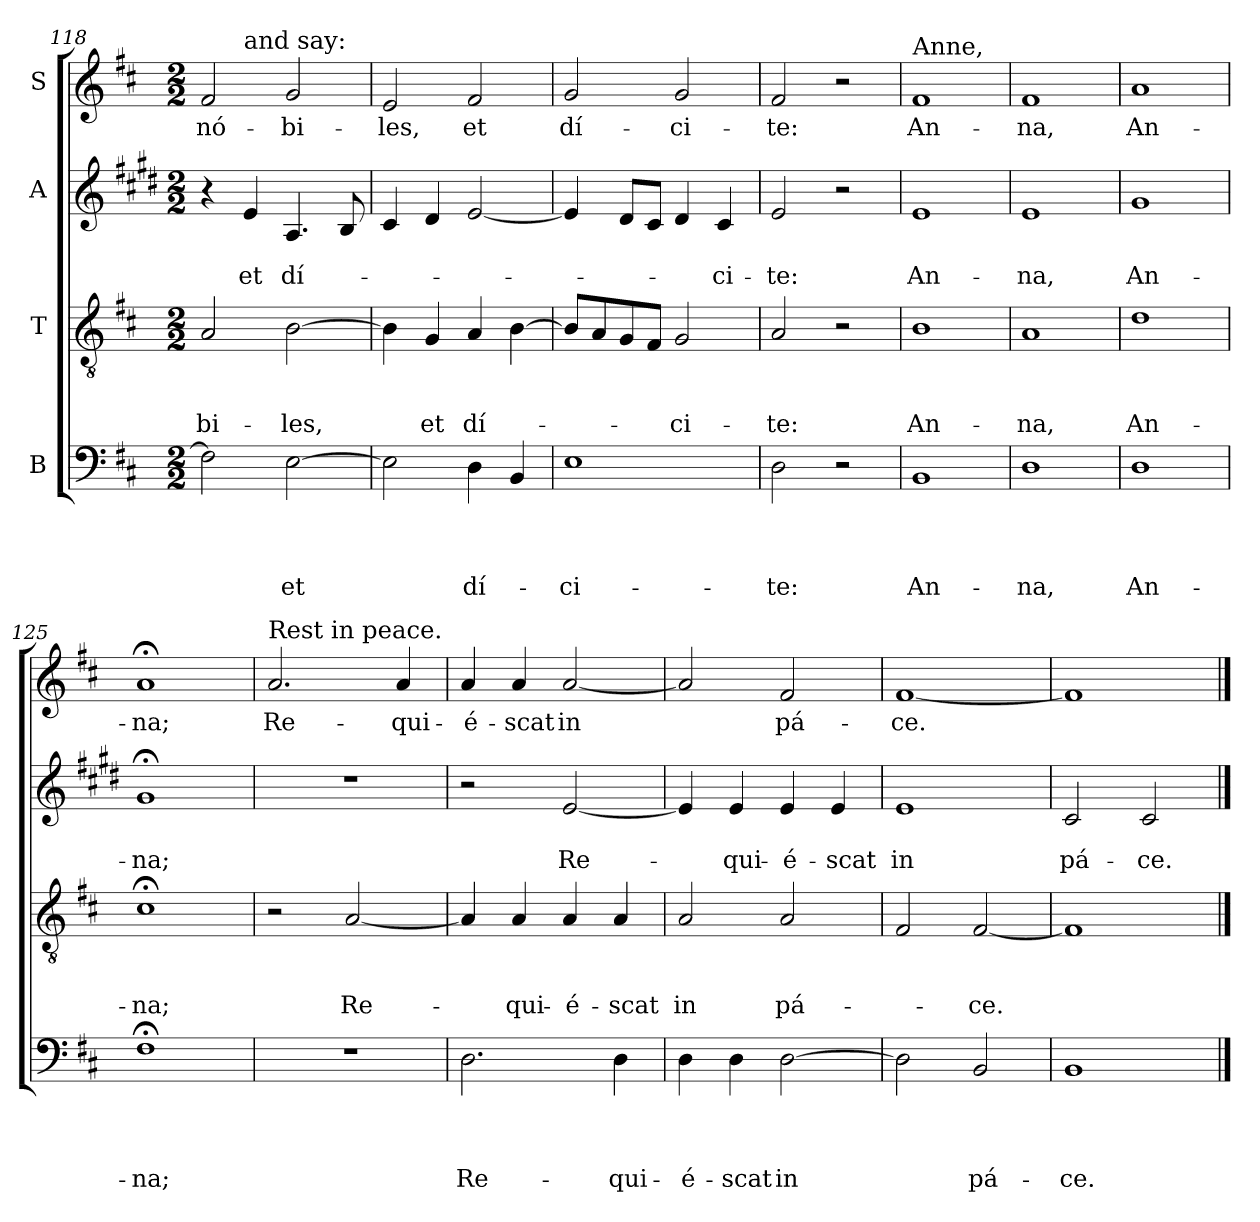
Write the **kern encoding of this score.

**kern	**text	**text	**text	**text	**kern	**text	**text	**text	**kern	**text	**text	**kern	**text
*part4	*part4	*part4	*part4	*part4	*part3	*part3	*part3	*part3	*part2	*part2	*part2	*part1	*part1
*staff4	*staff4	*staff4	*staff4	*staff4	*staff3	*staff3	*staff3	*staff3	*staff2	*staff2	*staff2	*staff1	*staff1
*I"B	*	*	*	*	*I"T	*	*	*	*I"A	*	*	*I"S	*
!!LO:LB:g=z
*clefF4	*	*	*	*	*clefGv2	*	*	*	*clefG2	*	*	*clefG2	*
*	*	*	*	*	*	*	*	*	*ITrd1c2	*	*	*	*
*k[f#c#]	*	*	*	*	*k[f#c#]	*	*	*	*k[f#c#]	*	*	*k[f#c#]	*
*D:	*	*	*	*	*D:	*	*	*	*D:	*	*	*D:	*
*M2/2	*	*	*	*	*M2/2	*	*	*	*M2/2	*	*	*M2/2	*
=118	=118	=118	=118	=118	=118	=118	=118	=118	=118	=118	=118	=118	=118
!	!	!	!	!	!	!	!	!LO:LY:b	!	!	!	!	!LO:LY:b
*	*	*	*	*	*	*	*	*	*	*	*	*^	*
2F#\]	.	.	.	.	2A/	.	.	-bi-	4r	.	.	2f#/	4ryy	nó-
!	!	!	!	!	!	!	!	!	!	!	!	!	!LO:TX:a:t=and say&colon;	!
!	!	!	!	!	!	!	!	!	!	!	!LO:LY:b	!	!	!
.	.	.	.	.	.	.	.	.	4d/	.	et	.	2.ryy	.
!	!	!	!	!LO:LY:b	!	!	!	!LO:LY:b	!	!	!LO:LY:b	!	!	!LO:LY:b
[2E\	.	.	.	et	[2B\	.	.	-les,	4.G/	.	dí-	2g/	.	-bi-
.	.	.	.	.	.	.	.	.	8A/	.	.	.	.	.
=119	=119	=119	=119	=119	=119	=119	=119	=119	=119	=119	=119	=119	=119	=119
!	!	!	!	!	!	!	!	!	!	!	!	!	!	!LO:LY:b
*	*	*	*	*	*	*	*	*	*	*	*	*v	*v	*
2E\]	.	.	.	.	4B\]	.	.	.	4B/	.	.	2e/	-les,
!	!	!	!	!	!	!	!	!LO:LY:b	!	!	!	!	!
.	.	.	.	.	4G/	.	.	et	4c#/	.	.	.	.
!	!	!	!	!LO:LY:b	!	!	!	!LO:LY:b	!	!	!	!	!LO:LY:b
4D\	.	.	.	dí-	4A/	.	.	dí-	[2d/	.	.	2f#/	et
4BB/	.	.	.	.	[4B\	.	.	.	.	.	.	.	.
=120	=120	=120	=120	=120	=120	=120	=120	=120	=120	=120	=120	=120	=120
!	!	!	!	!LO:LY:b	!	!	!	!	!	!	!	!	!LO:LY:b
1E	.	.	.	-ci-	8B/L]	.	.	.	4d/]	.	.	2g/	dí-
.	.	.	.	.	8A/	.	.	.	.	.	.	.	.
.	.	.	.	.	8G/	.	.	.	8c#/L	.	.	.	.
.	.	.	.	.	8F#/J	.	.	.	8B/J	.	.	.	.
!	!	!	!	!	!	!	!	!LO:LY:b	!	!	!	!	!LO:LY:b
.	.	.	.	.	2G/	.	.	-ci-	4c#/	.	.	2g/	-ci-
!	!	!	!	!	!	!	!	!	!	!	!LO:LY:b	!	!
.	.	.	.	.	.	.	.	.	4B/	.	-ci-	.	.
=121	=121	=121	=121	=121	=121	=121	=121	=121	=121	=121	=121	=121	=121
!	!	!	!	!LO:LY:b	!	!	!	!LO:LY:b	!	!	!LO:LY:b	!	!LO:LY:b
2D\	.	.	.	-te:	2A/	.	.	-te:	2d/	.	-te:	2f#/	-te:
2r	.	.	.	.	2r	.	.	.	2r	.	.	2r	.
=122	=122	=122	=122	=122	=122	=122	=122	=122	=122	=122	=122	=122	=122
!	!	!	!	!	!	!	!	!	!	!	!	!LO:TX:a:t=Anne,	!
!	!	!	!	!LO:LY:b	!	!	!	!LO:LY:b	!	!	!LO:LY:b	!	!LO:LY:b
1BB	.	.	.	An-	1B	.	.	An-	1d	.	An-	1f#	An-
=123	=123	=123	=123	=123	=123	=123	=123	=123	=123	=123	=123	=123	=123
!	!	!	!	!LO:LY:b	!	!	!	!LO:LY:b	!	!	!LO:LY:b	!	!LO:LY:b
1D	.	.	.	-na,	1A	.	.	-na,	1d	.	-na,	1f#	-na,
=124	=124	=124	=124	=124	=124	=124	=124	=124	=124	=124	=124	=124	=124
!	!	!	!	!LO:LY:b	!	!	!	!LO:LY:b	!	!	!LO:LY:b	!	!LO:LY:b
1D	.	.	.	An-	1d	.	.	An-	1f#	.	An-	1a	An-
!!LO:PB:g=z
=125	=125	=125	=125	=125	=125	=125	=125	=125	=125	=125	=125	=125	=125
!	!	!	!	!LO:LY:b	!	!	!	!LO:LY:b	!	!	!LO:LY:b	!	!LO:LY:b
1F#;<	.	.	.	-na;	1c#;<	.	.	-na;	1f#;	.	-na;	1a;	-na;
=126	=126	=126	=126	=126	=126	=126	=126	=126	=126	=126	=126	=126	=126
!	!	!	!	!	!	!	!	!	!	!	!	!LO:TX:a:t=Rest in peace.	!
!	!	!	!	!	!	!	!	!	!	!	!	!	!LO:LY:b
1r	.	.	.	.	2r	.	.	.	1r	.	.	2.a/	Re-
!	!	!	!	!	!	!	!	!LO:LY:b	!	!	!	!	!
.	.	.	.	.	[2A/	.	.	Re-	.	.	.	.	.
!	!	!	!	!	!	!	!	!	!	!	!	!	!LO:LY:b
.	.	.	.	.	.	.	.	.	.	.	.	4a/	-qui-
=127	=127	=127	=127	=127	=127	=127	=127	=127	=127	=127	=127	=127	=127
!	!	!	!	!LO:LY:b	!	!	!	!	!	!	!	!	!LO:LY:b
2.D\	.	.	.	Re-	4A/]	.	.	.	2r	.	.	4a/	-é-
!	!	!	!	!	!	!	!	!LO:LY:b	!	!	!	!	!LO:LY:b
.	.	.	.	.	4A/	.	.	-qui-	.	.	.	4a/	-scat
!	!	!	!	!	!	!	!	!LO:LY:b	!	!	!LO:LY:b	!	!LO:LY:b
.	.	.	.	.	4A/	.	.	-é-	[2d/	.	Re-	[2a/	in
!	!	!	!	!LO:LY:b	!	!	!	!LO:LY:b	!	!	!	!	!
4D\	.	.	.	-qui-	4A/	.	.	-scat	.	.	.	.	.
=128	=128	=128	=128	=128	=128	=128	=128	=128	=128	=128	=128	=128	=128
!	!	!	!	!LO:LY:b	!	!	!	!LO:LY:b	!	!	!	!	!
4D\	.	.	.	-é-	2A/	.	.	in	4d/]	.	.	2a/]	.
!	!	!	!	!LO:LY:b	!	!	!	!	!	!	!LO:LY:b	!	!
4D\	.	.	.	-scat	.	.	.	.	4d/	.	-qui-	.	.
!	!	!	!	!LO:LY:b	!	!	!	!LO:LY:b	!	!	!LO:LY:b	!	!LO:LY:b
[2D\	.	.	.	in	2A/	.	.	pá-	4d/	.	-é-	2f#/	pá-
!	!	!	!	!	!	!	!	!	!	!	!LO:LY:b	!	!
.	.	.	.	.	.	.	.	.	4d/	.	-scat	.	.
=129	=129	=129	=129	=129	=129	=129	=129	=129	=129	=129	=129	=129	=129
!	!	!	!	!	!	!	!	!	!	!	!LO:LY:b	!	!LO:LY:b
2D\]	.	.	.	.	2F#/	.	.	.	1d	.	in	[1f#	-ce.
!	!	!	!	!LO:LY:b	!	!	!	!LO:LY:b	!	!	!	!	!
2BB/	.	.	.	pá-	[2F#/	.	.	-ce.	.	.	.	.	.
=130	=130	=130	=130	=130	=130	=130	=130	=130	=130	=130	=130	=130	=130
!	!	!	!	!LO:LY:b	!	!	!	!	!	!	!LO:LY:b	!	!
1BB	.	.	.	-ce.	1F#]	.	.	.	2B/	.	pá-	1f#]	.
!	!	!	!	!	!	!	!	!	!	!	!LO:LY:b	!	!
.	.	.	.	.	.	.	.	.	2B/	.	-ce.	.	.
==	==	==	==	==	==	==	==	==	==	==	==	==	==
*-	*-	*-	*-	*-	*-	*-	*-	*-	*-	*-	*-	*-	*-
